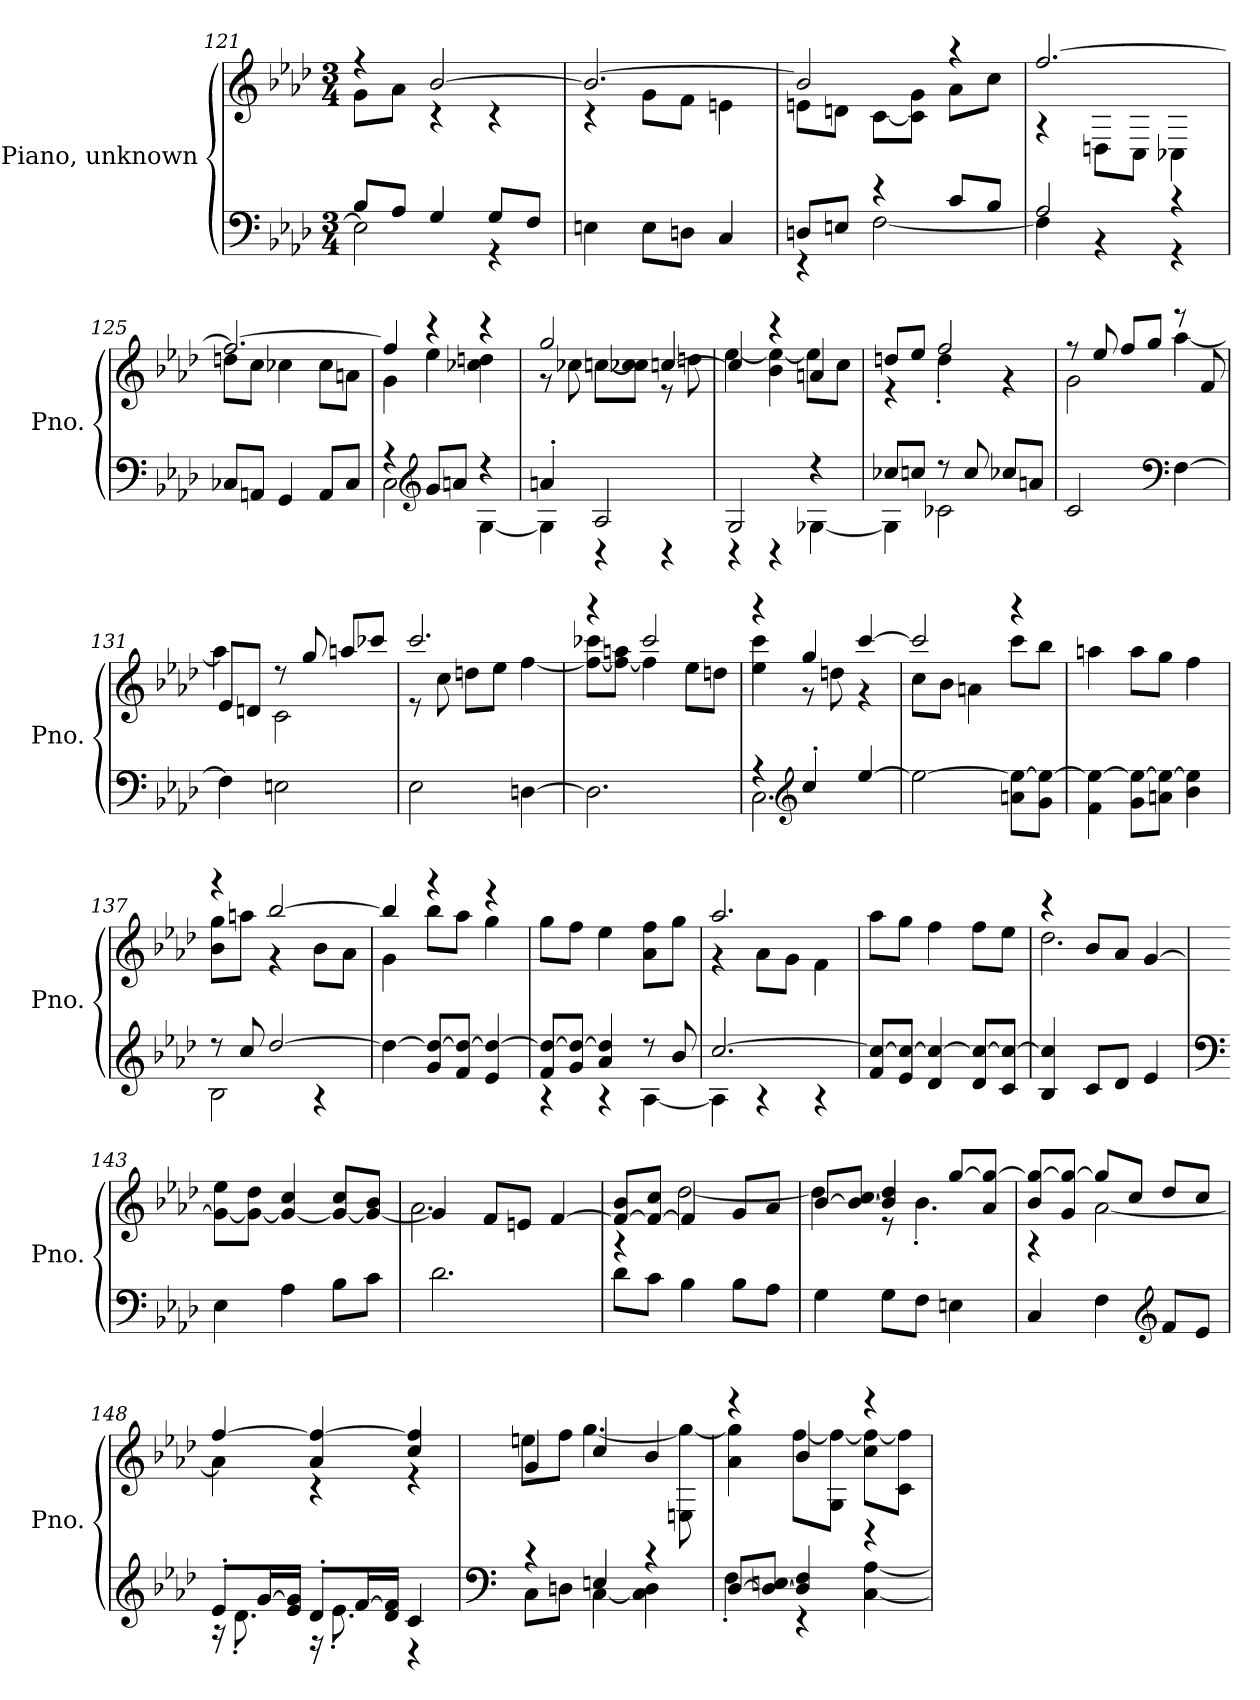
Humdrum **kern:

**kern	**kern
*part1	*part1
*staff2	*staff1
*I"Piano, unknown	*
*I'Pno.	*
*clefF4	*clefG2
*k[b-e-a-d-]	*k[b-e-a-d-]
*M3/4	*M3/4
=121	=121
*^	*^
8B-/L	2E-\]	4r	8g\L
8A-/J	.	.	8a-\J
4G/	.	[2b-/	4r
8G/L	4r	.	4r
8F/J	.	.	.
*v	*v	*	*
=122	=122	=122
4En\	2.b-/_	4r
8E\L	.	8g\L
8Dn\J	.	8f\J
4C/	.	4en\
=123	=123	=123
*^	*	*
8Dn/L	4r	2b-/]	8en\L
8En/J	.	.	8dn\J
4r	[2F\	.	[8c\L
.	.	.	8c\] 8g\J
8c/L	.	4r	8a-\L
8B-/J	.	.	8cc\J
!!LO:LB:g=z	!!
=124	=124	=124	=124
2A-/	4F\]	[2.ff/	4r
.	4r	.	8Dn\L
.	.	.	8C\J
4r	4r	.	4C-X\
*v	*v	*	*
=125	=125	=125
8C-X/L	2.ff/_	8ddn\L
8AAn/J	.	8cc\J
4GG/	.	4cc-X\
8AA/L	.	8cc-\L
8C-/J	.	8an\J
=126	=126	=126
*^	*	*
4r	2C\	4ff/]	4g\
*clefG2	*	*	*
8g/L	.	4r	4ee-\
8an/J	.	.	.
4r	[4G\	4r	4cc-X\ 4ddn\
=127	=127	=127	=127
4an'/	4G\]	2gg/	8r
.	.	.	8cc-X\
2A-/	4r	.	[8ccn\L
.	.	.	8cc-X\ 8cc\]J
.	4r	[4ccn/	8r
.	.	.	8ddn\
=128	=128	=128	=128
2G/	4r	4cc/]	[4ee-\
.	4r	4r	4b-\ 4ee-\_
4r	[4G-X\	4an/	8ee-\L]
.	.	.	8cc\J
!!LO:LB:g=z	!!
=129	=129	=129	=129
8cc-X/L	4G-\]	8ddn/L	4r
8ccn/J	.	8ee-/J	.
8r	2c-X\	2ff/	4dd'\
8cc/	.	.	.
8cc-X/L	.	.	4r
8an/J	.	.	.
*v	*v	*	*
=130	=130	=130
2c/	8r	2g\
.	8ee-/	.
.	8ff/L	.
.	8gg/J	.
*clefF4	*	*
[4F\	8r	[4aa-\
.	8f/	.
=131	=131	=131
4F\]	8e-/L	4aa-\]
.	8dn/J	.
2En\	8r	2c\
.	8gg/	.
.	8aan/L	.
.	8ccc-X/J	.
=132	=132	=132
2E-\	2.ccc/	8r
.	.	8cc\
.	.	8ddn\L
.	.	8ee-\J
[4Dn\	.	[4ff\
!!LO:LB:g=z	!!
=133	=133	=133
2.D\]	4r	8ff\_ 8ccc-X\L
.	.	8ff\_ 8aan\J
.	2ccc-/	4ff\]
.	.	8ee-\L
.	.	8ddn\J
=134	=134	=134
*^	*	*
4r	2.C\	4r	4ee-\ 4ccc\
*clefG2	*	*	*
4cc'/	.	4gg/	8r
.	.	.	8ddn\
[4ee-/	.	[4ccc/	4r
*v	*v	*	*
=135	=135	=135
2ee-\_	2ccc/]	8cc\L
.	.	8b-\J
.	.	4an\
8an\ 8ee-\_L	4r	8ccc\L
8g\ 8ee-\_J	.	8bb-\J
*	*v	*v
=136	=136
4f\ 4ee-\_	4aan\
8g\ 8ee-\_L	8aa\L
8an\ 8ee-\_J	8gg\J
4b-\ 4ee-\]	4ff\
=137	=137
*^	*^
8r	2B-\	4r	8b-\ 8gg\L
8cc/	.	.	8aan\J
[2dd-/	.	[2bb-/	4r
.	4r	.	8b-\L
.	.	.	8a-\J
*v	*v	*	*
!!LO:LB:g=z	!!
=138	=138	=138
4dd-\_	4bb-/]	4g\
8g/ 8dd-/_L	4r	8bb-\L
8f/ 8dd-/_J	.	8aa-\J
4e-/ 4dd-/_	4r	4gg\
*	*v	*v
=139	=139
*^	*
8f/ 8dd-/_L	4r	8gg\L
8g/ 8dd-/_J	.	8ff\J
4a-/ 4dd-/]	4r	4ee-\
8r	[4A-\	8a-\ 8ff\L
8b-/	.	8gg\J
=140	=140	=140
*	*	*^
[2.cc/	4A-\]	2.aa-/	4r
.	4r	.	8a-\L
.	.	.	8g\J
.	4r	.	4f\
*v	*v	*	*
*	*v	*v
=141	=141
8f/ 8cc/_L	8aa-\L
8e-/ 8cc/_J	8gg\J
4d-/ 4cc/_	4ff\
8d-/ 8cc/_L	8ff\L
8c/ 8cc/_J	8ee-\J
=142	=142
*	*^
4B-/ 4cc/]	4r	2.dd-\
8c/L	8b-/L	.
8d-/J	8a-/J	.
4e-/	[4g/	.
*	*v	*v
!!LO:LB:g=z
=143	=143
*clefF4	*
4E-\	8g\_ 8ee-\L
.	8g\_ 8dd-\J
4A-\	4g/_ 4cc/
8B-\L	8g/_ 8cc/L
8c\J	8g/_ 8b-/J
=144	=144
*	*^
2.d-\	4g/]	2.a-\
.	8f/L	.
.	8en/J	.
.	[4f/	.
=145	=145	=145
8d-\L	8f/_ 8b-/L	4r
8c\J	8f/_ 8cc/J	.
4B-\	4f/]	[2dd-\
8B-\L	8g/L	.
8A-\J	8a-/J	.
=146	=146	=146
4G\	[8b-/L	4dd-\]
.	8b-/_ 8cc/J	.
8G\L	4b-/] 4dd-/	8r
8F\J	.	4.b-'\
4En\	[8gg/L	.
.	8a-/ 8gg/_J	.
=147	=147	=147
4C/	8b-/ 8gg/_L	4r
.	8g/ 8gg/_J	.
4F\	8gg/L]	[2a-\
.	8cc/J	.
*clefG2	*	*
8f/L	8dd-/L	.
8e-/J	8cc/J	.
!!LO:PB:g=z	!!
=148	=148	=148
*^	*	*
8e-'/L	16r	[4ff/	4a-\]
.	8.d-'\	.	.
[16g/L	.	.	.
16e-/ 16g/]JJ	.	.	.
8d-'/L	16r	4a-/ 4ff/_	4r
.	8.e-'\	.	.
[16f/L	.	.	.
16d-/ 16f/]JJ	.	.	.
4c/	4r	4cc/ 4ff/]	4r
=149	=149	=149	=149
*clefF4	*	*	*
4r	8C\L	4g/	8een\L
.	8Dn\J	.	8ff\J
4En/	[4C\	4cc/	[4.gg\
4r	4C\] 4D\	4b-/	.
.	.	.	8En\ 8gg\_
=150	=150	=150	=150
[8D-/L	4F'\	4r	4a-\ 4gg\]
8D-/_ 8En/J	.	.	.
4D-/] 4F/	4r	4b-/	[8ff\L
.	.	.	8G\ 8ff\_J
4r	[4C\ [4A-\	4r	8cc\ 8ff\_L
.	.	.	8c\ 8ff\]J
*v	*v	*	*
*	*v	*v
=	=
*-	*-
